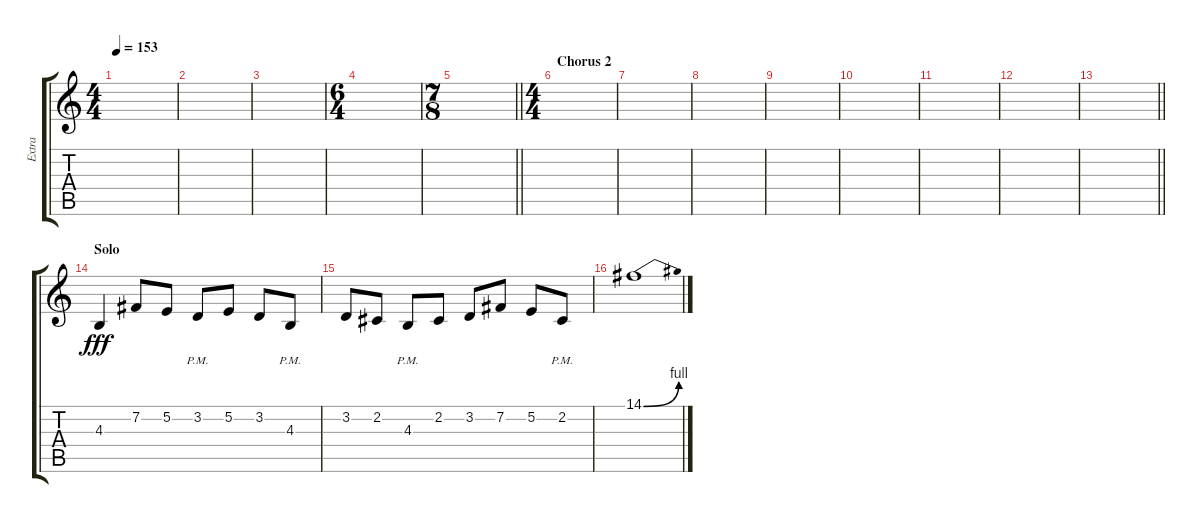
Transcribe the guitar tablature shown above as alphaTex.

\track ("Extra" "Extra") {instrument stringensemble2}
\staff {score tabs}
\tuning (E4 B3 G3 D3 A2 E2) {hide}
\ts (4 4)
\tempo 153
\clef g2
\ks c
|
|
|
\ts (6 4)
|
\ts (7 8)
\barLineRight lightlight
|
\ts (4 4)
\section ("" "Chorus 2")
|
|
|
|
|
|
|
\barLineRight lightlight
|
\section ("" "Solo")
4.3.4{dy fff volume 16 instrument distortionguitar} 7.2.8 5.2.8 3.2{pm}.8 5.2.8 3.2.8 4.3{pm}.8 |
3.2.8 2.2.8 4.3{pm}.8 2.2.8 3.2.8 7.2.8 5.2.8 2.2{pm}.8 |
14.1{be (bend 0 0 60 4)}.1
